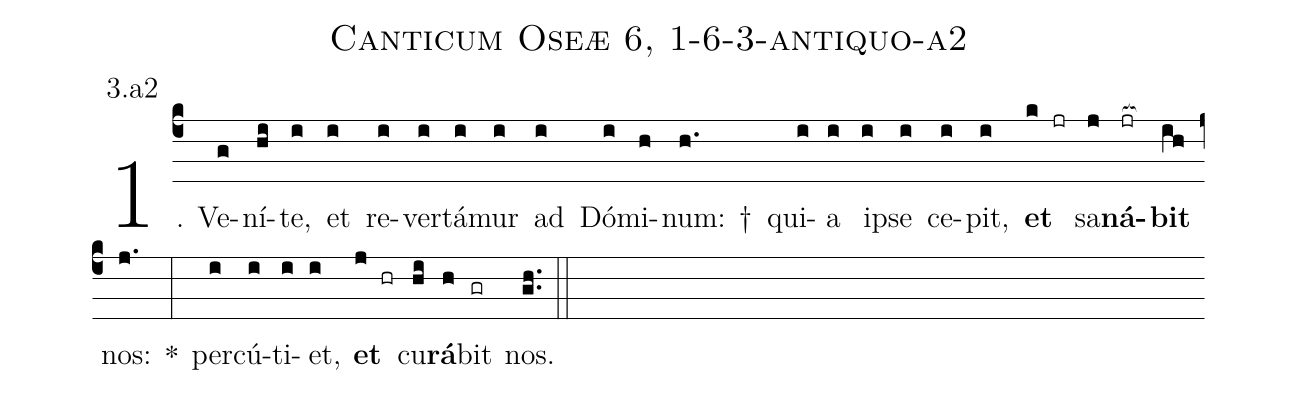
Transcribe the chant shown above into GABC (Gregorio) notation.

name: Canticum Oseæ 6, 1-6-3-antiquo-a2;
annotation: 3.a2;
%%
(c4)1. Ve(g)ní(hi)te,(i) et(i) re(i)ver(i)tá(i)mur(i) ad(i) Dó(i)mi(h)num: †(h.) qui(i)a(i) ip(i)se(i) ce(i)pit,(i) <b>et</b>(k jr) sa(j)<b>ná</b>(jr[ocb:1{])<b>bit</b>(ih[ocb:0}]) nos:(j.) *(:) per(i)cú(i)ti(i)et,(i) <b>et</b>(j hr) cu(hi)<b>rá</b>(h)bit(gr) nos.(gh..) (::)
